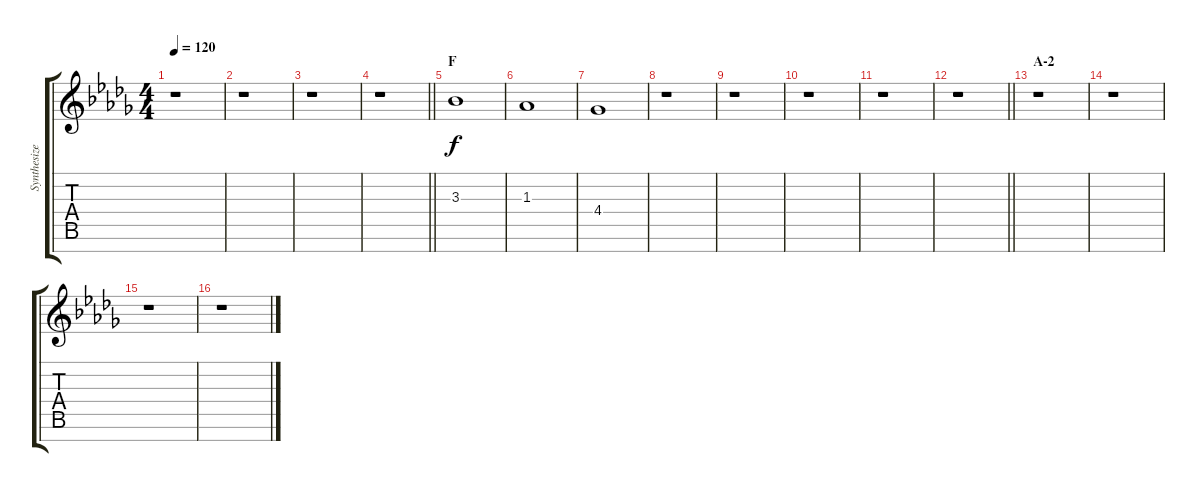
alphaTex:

\track ("Synthesizer" "Synthesize") {instrument pad2warm}
\staff {score tabs}
\tuning (E5 B4 G4 D4 A3 E3 B2) {hide}
\ts (4 4)
\tempo 120
\clef g2
\ks db
r.1{dy f} |
r.1 |
r.1 |
\barLineRight lightlight
r.1 |
\section ("" "F")
3.3.1 |
1.3.1 |
4.4.1 |
r.1 |
r.1 |
r.1 |
r.1 |
\barLineRight lightlight
r.1 |
\section ("" "A-2")
r.1 |
r.1 |
r.1 |
r.1
